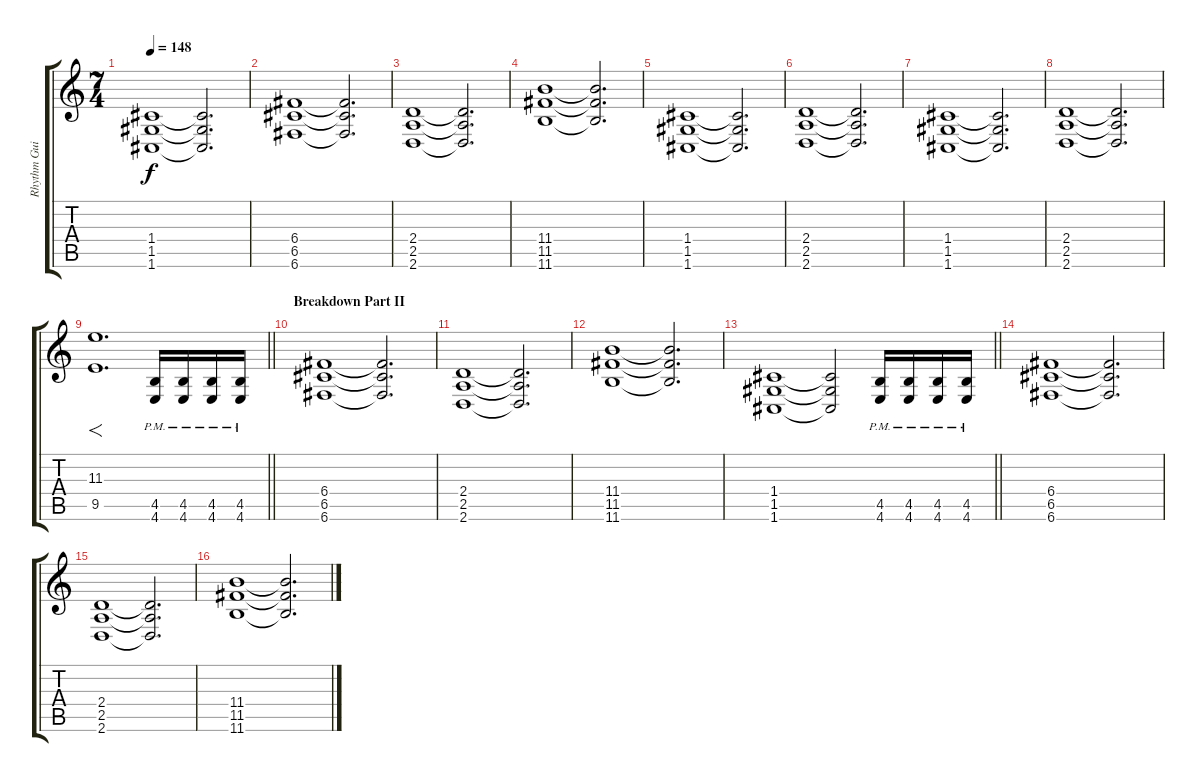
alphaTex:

\track ("Rhythm Guitar I" "Rhythm Gui") {instrument distortionguitar}
\staff {score tabs}
\tuning (D4 A3 F3 C3 G2 C2) {hide}
\ts (7 4)
\tempo 148
\clef g2
\ks c
(1.4 1.5 1.6).1{dy f} (1.4{t} 1.5{t} 1.6{t}).2{d} |
(6.4 6.5 6.6).1 (6.4{t} 6.5{t} 6.6{t}).2{d} |
(2.4 2.5 2.6).1 (2.4{t} 2.5{t} 2.6{t}).2{d} |
(11.4 11.5 11.6).1 (11.4{t} 11.5{t} 11.6{t}).2{d} |
(1.4 1.5 1.6).1 (1.4{t} 1.5{t} 1.6{t}).2{d} |
(2.4 2.5 2.6).1 (2.4{t} 2.5{t} 2.6{t}).2{d} |
(1.4 1.5 1.6).1 (1.4{t} 1.5{t} 1.6{t}).2{d} |
(2.4 2.5 2.6).1 (2.4{t} 2.5{t} 2.6{t}).2{d} |
\barLineRight lightlight
(11.3 9.5).1{f d} (4.5{pm} 4.6{pm}).16{instrument distortionguitar} (4.5{pm} 4.6{pm}).16 (4.5{pm} 4.6{pm}).16 (4.5{pm} 4.6{pm}).16 |
\section ("" "Breakdown Part II")
(6.4 6.5 6.6).1 (6.4{t} 6.5{t} 6.6{t}).2{d} |
(2.4 2.5 2.6).1 (2.4{t} 2.5{t} 2.6{t}).2{d} |
(11.4 11.5 11.6).1 (11.4{t} 11.5{t} 11.6{t}).2{d} |
\barLineRight lightlight
(1.4 1.5 1.6).1 (1.4{t} 1.5{t} 1.6{t}).2 (4.5{pm} 4.6{pm}).16 (4.5{pm} 4.6{pm}).16 (4.5{pm} 4.6{pm}).16 (4.5{pm} 4.6{pm}).16 |
(6.4 6.5 6.6).1 (6.4{t} 6.5{t} 6.6{t}).2{d} |
(2.4 2.5 2.6).1 (2.4{t} 2.5{t} 2.6{t}).2{d} |
(11.4 11.5 11.6).1 (11.4{t} 11.5{t} 11.6{t}).2{d}
